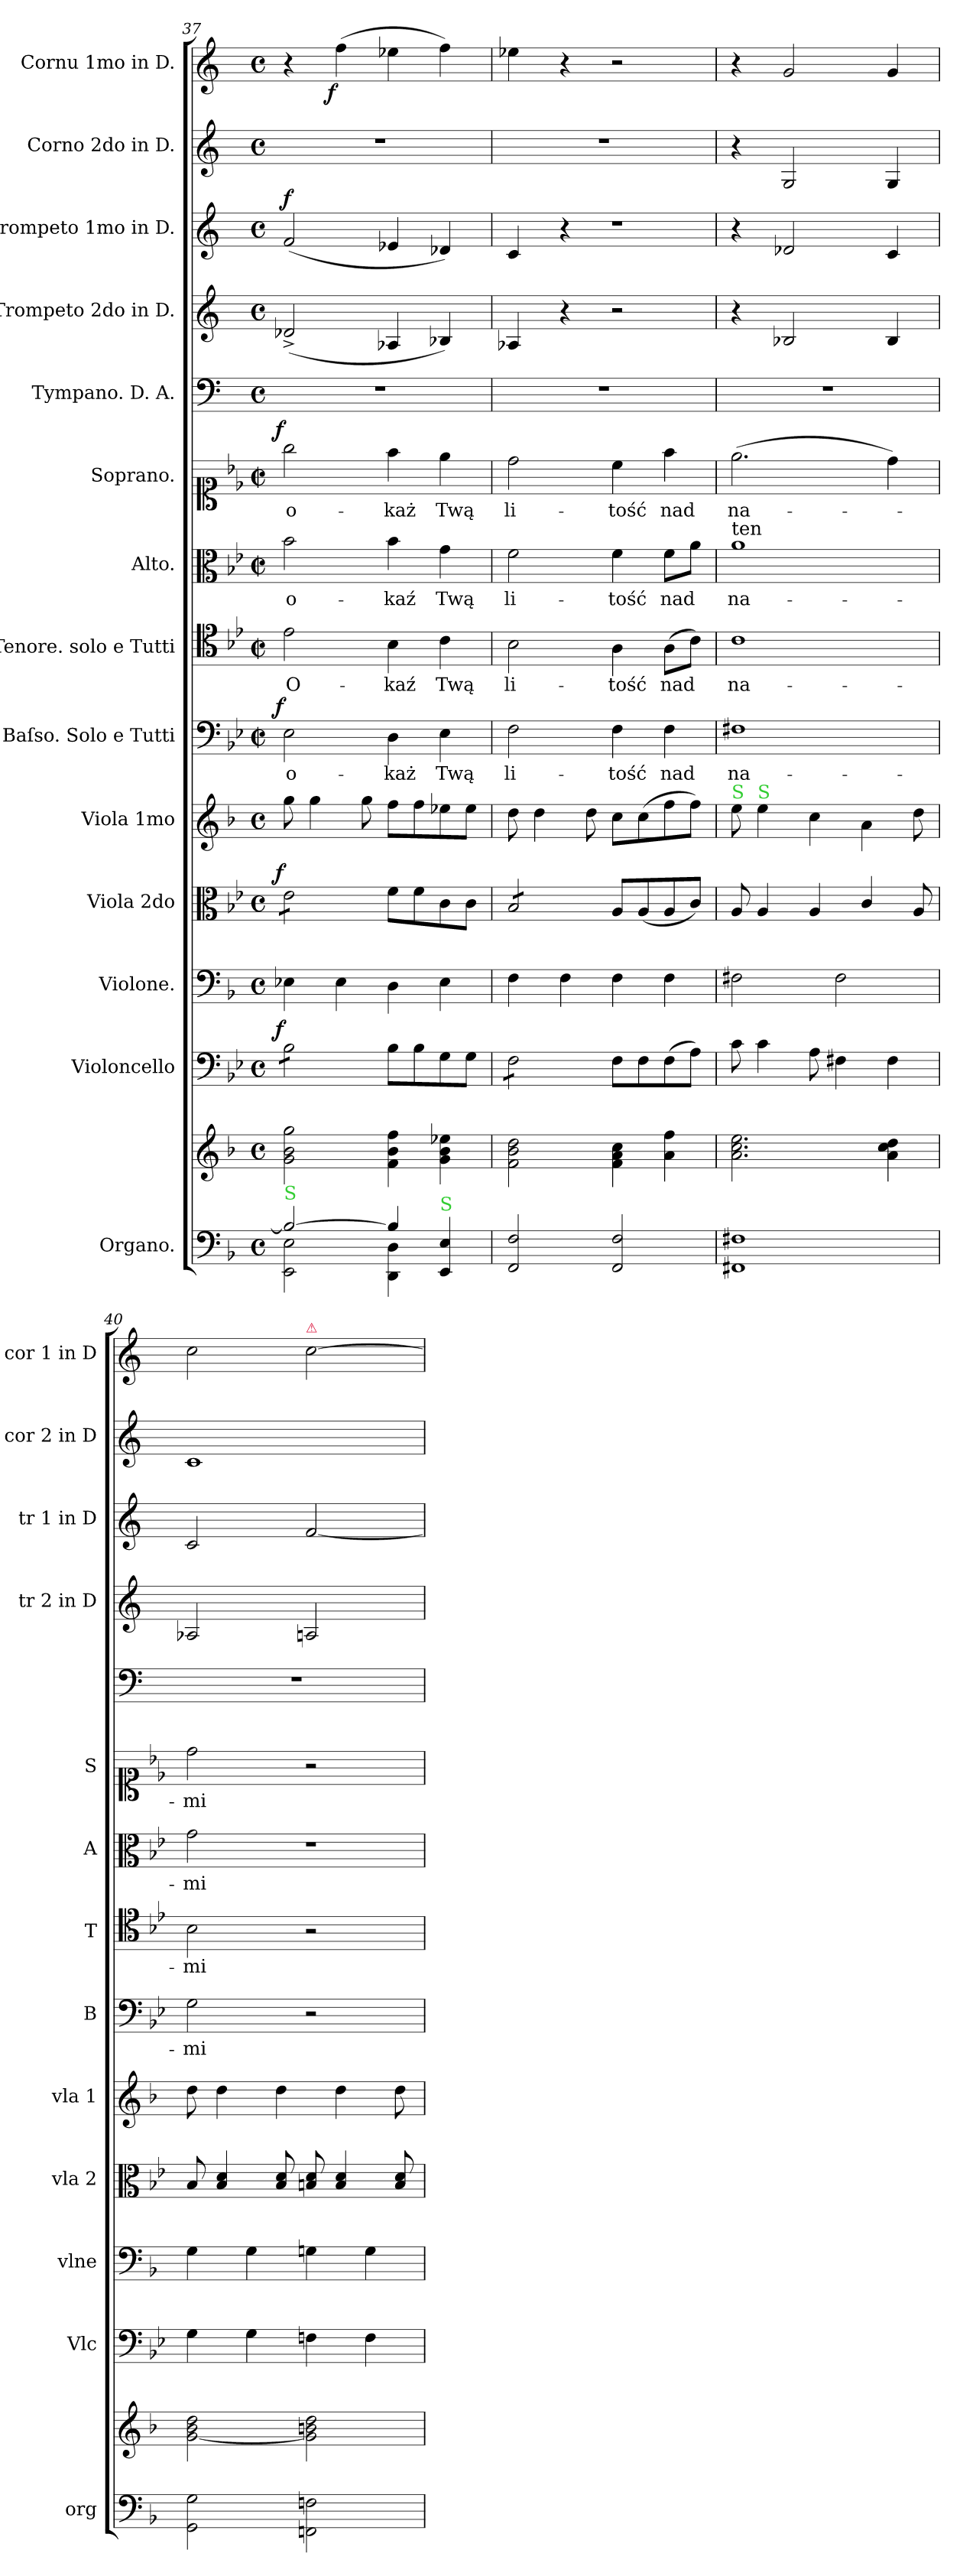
**kern	**kern	**kern	**dynam	**kern	**dynam	**kern	**dynam	**kern	**dynam	**kern	**text	**dynam	**kern	**text	**dynam	**kern	**text	**kern	**text	**dynam	**kern	**kern	**kern	**dynam	**kern	**kern	**dynam
*part14	*part14	*part13	*part13	*part12	*part12	*part11	*part11	*part10	*part10	*part9	*part9	*part9	*part8	*part8	*part8	*part7	*part7	*part6	*part6	*part6	*part5	*part4	*part3	*part3	*part2	*part1	*part1
*staff15	*staff14	*staff13	*staff13	*staff12	*staff12	*staff11	*staff11	*staff10	*staff10	*staff9	*staff9	*staff9	*staff8	*staff8	*staff8	*staff7	*staff7	*staff6	*staff6	*staff6	*staff5	*staff4	*staff3	*staff3	*staff2	*staff1	*staff1
*I"Organo.	*	*I"Violoncello	*	*I"Violone.	*	*I"Viola 2do	*	*I"Viola 1mo	*	*I"Baſso. Solo e Tutti	*	*	*I"Tenore. solo e Tutti	*	*	*I"Alto.	*	*I"Soprano.	*	*	*I"Tympano. D. A.	*I"Trompeto 2do in D.	*I"Trompeto 1mo in D.	*	*I"Corno 2do in D.	*I"Cornu 1mo in D.	*
*I'org	*	*I'Vlc	*	*I'vlne	*	*I'vla 2	*	*I'vla 1	*	*I'B	*	*	*I'T	*	*	*I'A	*	*I'S	*	*	*	*I'tr 2 in D	*I'tr 1 in D	*	*I'cor 2 in D	*I'cor 1 in D	*
*clefF4	*clefG2	*clefF4	*	*clefF4	*	*clefC3	*	*clefG2	*	*clefF4	*	*	*clefC4	*	*	*clefC3	*	*clefC1	*	*	*clefF4	*clefG2	*clefG2	*	*clefG2	*clefG2	*
*	*	*	*	*	*	*	*	*	*	*	*	*	*	*	*	*	*	*	*	*	*	*ITrd-1c-2	*ITrd-1c-2	*	*ITrd6c10	*ITrd6c10	*
*k[b-]	*k[b-]	*k[b-e-]	*	*k[b-]	*	*k[b-e-]	*	*k[b-]	*	*k[b-e-]	*	*	*k[b-e-]	*	*	*k[b-e-]	*	*k[b-e-]	*	*	*k[]	*k[f#c#]	*k[f#c#]	*	*k[f#c#]	*k[f#c#]	*
*M4/4	*M4/4	*M4/4	*	*M4/4	*	*M4/4	*	*M4/4	*	*M4/4	*	*	*M4/4	*	*	*M4/4	*	*M4/4	*	*	*M4/4	*M4/4	*M4/4	*	*M4/4	*M4/4	*
*met(c)	*met(c)	*met(c)	*	*met(c)	*	*met(c)	*	*met(c)	*	*met(c|)	*	*	*met(c|)	*	*	*met(c|)	*	*met(c|)	*	*	*met(c)	*met(c)	*met(c)	*	*met(c)	*met(c)	*
=37	=37	=37	=37	=37	=37	=37	=37	=37	=37	=37	=37	=37	=37	=37	=37	=37	=37	=37	=37	=37	=37	=37	=37	=37	=37	=37	=37
*^	*	*	*	*	*	*	*	*	*	*	*	*	*	*	*	*	*	*	*	*	*	*	*	*	*	*	*
!LO:TX:a:color=limegreen:t=S	!	!	!	!	!	!	!	!	!	!	!	!	!	!	!	!	!	!	!	!	!	!	!	!	!	!	!	!
!	!	!	!	!LO:DY:a:rj	!	!LO:DY:a	!	!LO:DY:a:rj	!	!LO:DY:a	!	!	!LO:DY:a:rj	!	!	!LO:DY:a	!	!	!	!	!LO:DY:a:rj	!	!	!	!LO:DY:a	!	!	!
*	*	*	*tremolo	*	*	*	*	*	*	*	*	*	*	*	*	*	*	*	*	*	*	*	*	*	*	*	*	*
*	*	*	*	*	*	*	*tremolo	*	*	*	*	*	*	*	*	*	*	*	*	*	*	*	*	*	*	*	*	*
2B-/_	2EE\ 2E\	2g\ 2b-\ 2gg\	8B-\L	f	4E-X\	fo	8e-\L	f	8gg\	for	2E-\	o-	f	2e-\	O-	fo	2b-\	o-	2gg\	o-	f	1r	(2e-X^>/	(2g/	f	1r	4r	.
.	.	.	8B-\	.	.	.	8e-\	.	4gg\	.	.	.	.	.	.	.	.	.	.	.	.	.	.	.	.	.	.	.
!	!	!	!	!	!	!	!	!	!	!	!	!	!	!	!	!	!	!	!	!	!	!	!	!	!	!	!	!LO:DY:rj
.	.	.	8B-\	.	4E-\	.	8e-\	.	.	.	.	.	.	.	.	.	.	.	.	.	.	.	.	.	.	.	(4g\	f
.	.	.	8B-\J	.	.	.	8e-\J	.	8gg\	.	.	.	.	.	.	.	.	.	.	.	.	.	.	.	.	.	.	.
*	*	*	*	*	*	*	*Xtremolo	*	*	*	*	*	*	*	*	*	*	*	*	*	*	*	*	*	*	*	*	*
*	*	*	*Xtremolo	*	*	*	*	*	*	*	*	*	*	*	*	*	*	*	*	*	*	*	*	*	*	*	*	*
4B-/]	4DD\ 4D\	4f\ 4b-\ 4ff\	8B-\L	.	4D\	.	8f\L	.	8ff\L	.	4D\	-każ	.	4B-\	-kaź	.	4b-\	-kaź	4ff\	-każ	.	.	4B-X/	4fn/	.	.	4fn\	.
.	.	.	8B-\	.	.	.	8f\	.	8ff\	.	.	.	.	.	.	.	.	.	.	.	.	.	.	.	.	.	.	.
!LO:TX:a:color=limegreen:t=S	!	!	!	!	!	!	!	!	!	!	!	!	!	!	!	!	!	!	!	!	!	!	!	!	!	!	!	!
4EE/ 4E/	4ryy	4g\ 4b-\ 4ee-X\	8G\	.	4E-\	.	8c\	.	8ee-X\	.	4E-\	Twą	.	4c\	Twą	.	4g\	Twą	4ee-\	Twą	.	.	4cn/)	4e-X/)	.	.	4g\)	.
.	.	.	8G\J	.	.	.	8c\J	.	8ee-\J	.	.	.	.	.	.	.	.	.	.	.	.	.	.	.	.	.	.	.
*v	*v	*	*	*	*	*	*	*	*	*	*	*	*	*	*	*	*	*	*	*	*	*	*	*	*	*	*	*
=38	=38	=38	=38	=38	=38	=38	=38	=38	=38	=38	=38	=38	=38	=38	=38	=38	=38	=38	=38	=38	=38	=38	=38	=38	=38	=38	=38
*	*	*tremolo	*	*	*	*	*	*	*	*	*	*	*	*	*	*	*	*	*	*	*	*	*	*	*	*	*
*	*	*	*	*	*	*tremolo	*	*	*	*	*	*	*	*	*	*	*	*	*	*	*	*	*	*	*	*	*
2FF/ 2F/	2f\ 2b-\ 2dd\	8F\L	.	4F\	.	8B-/L	.	8dd\	.	2F\	li-	.	2B-\	li-	.	2f\	li-	2dd\	li-	.	1r	4B-X/	4d/	.	1r	4fn\	.
.	.	8F\	.	.	.	8B-/	.	4dd\	.	.	.	.	.	.	.	.	.	.	.	.	.	.	.	.	.	.	.
.	.	8F\	.	4F\	.	8B-/	.	.	.	.	.	.	.	.	.	.	.	.	.	.	.	4r	4r	.	.	4r	.
.	.	8F\J	.	.	.	8B-/J	.	8dd\	.	.	.	.	.	.	.	.	.	.	.	.	.	.	.	.	.	.	.
*	*	*	*	*	*	*Xtremolo	*	*	*	*	*	*	*	*	*	*	*	*	*	*	*	*	*	*	*	*	*
*	*	*Xtremolo	*	*	*	*	*	*	*	*	*	*	*	*	*	*	*	*	*	*	*	*	*	*	*	*	*
!	!	!	!	!	!	!	!	!	!	!	!	!	!	!	!	!	!	!	!	!	!	!	!LO:N:vis=1	!	!	!	!
2FF/ 2F/	4f\ 4a\ 4cc\	8F\L	.	4F\	.	8A/L	.	8cc\L	.	4F\	-tość	.	4A\	-tość	.	4f\	-tość	4cc\	-tość	.	.	2r	2r	.	.	2r	.
.	.	8F\	.	.	.	(8A/	.	(8cc\	.	.	.	.	.	.	.	.	.	.	.	.	.	.	.	.	.	.	.
.	4a\ 4ff\	(8F\	.	4F\	.	8A/	.	8ff\	.	4F\	nad	.	(8A\L	nad	.	8f\L	nad	4ff\	nad	.	.	.	.	.	.	.	.
.	.	8A\J)	.	.	.	8c/J)	.	8ff\J)	.	.	.	.	8c\J)	.	.	8a\J	.	.	.	.	.	.	.	.	.	.	.
=39	=39	=39	=39	=39	=39	=39	=39	=39	=39	=39	=39	=39	=39	=39	=39	=39	=39	=39	=39	=39	=39	=39	=39	=39	=39	=39	=39
!	!	!	!	!	!	!	!	!	!	!	!	!	!	!	!	!LO:TX:a:t=ten	!	!	!	!	!	!	!	!	!	!	!
!	!	!	!	!	!	!	!	!LO:TX:a:color=limegreen:t=S	!	!	!	!	!	!	!	!	!	!	!	!	!	!	!	!	!	!	!
1FF#X 1F#X	2.a\ 2.cc\ 2.ee\	8c\	.	2F#X\	.	8A/	.	8ee\	.	1F#X	na-	.	1c	na-	.	1a	na-	(2.ee-\	na-	.	1r	4r	4r	.	4r	4r	.
!	!	!	!	!	!	!	!	!LO:TX:a:color=limegreen:t=S	!	!	!	!	!	!	!	!	!	!	!	!	!	!	!	!	!	!	!
.	.	4c\	.	.	.	4A/	.	4ee\	.	.	.	.	.	.	.	.	.	.	.	.	.	.	.	.	.	.	.
.	.	.	.	.	.	.	.	.	.	.	.	.	.	.	.	.	.	.	.	.	.	2cn/	2e-X/	.	2AA/	2A/	.
.	.	8A\	.	.	.	4A/	.	4cc\	.	.	.	.	.	.	.	.	.	.	.	.	.	.	.	.	.	.	.
.	.	4F#X\	.	2F#\	.	.	.	.	.	.	.	.	.	.	.	.	.	.	.	.	.	.	.	.	.	.	.
.	.	.	.	.	.	4c/	.	4a\	.	.	.	.	.	.	.	.	.	.	.	.	.	.	.	.	.	.	.
.	4a\ 4cc\ 4dd\	4F#\	.	.	.	.	.	.	.	.	.	.	.	.	.	.	.	4dd\)	.	.	.	4c/	4d/	.	4AA/	4A/	.
.	.	.	.	.	.	8A/	.	8dd\	.	.	.	.	.	.	.	.	.	.	.	.	.	.	.	.	.	.	.
=40	=40	=40	=40	=40	=40	=40	=40	=40	=40	=40	=40	=40	=40	=40	=40	=40	=40	=40	=40	=40	=40	=40	=40	=40	=40	=40	=40
2GG\ 2G\	[2g\ 2b-\ 2dd\	4G\	.	4G\	.	8B-/	.	8dd\	.	2G\	-mi	.	2B-\	-mi	.	2g\	-mi	2dd\	-mi	.	1r	2B-X/	2d/	.	1D	2d\	.
.	.	.	.	.	.	4B-/ 4d/	.	4dd\	.	.	.	.	.	.	.	.	.	.	.	.	.	.	.	.	.	.	.
.	.	4G\	.	4G\	.	.	.	.	.	.	.	.	.	.	.	.	.	.	.	.	.	.	.	.	.	.	.
.	.	.	.	.	.	8B-/ 8d/	.	4dd\	.	.	.	.	.	.	.	.	.	.	.	.	.	.	.	.	.	.	.
!	!	!	!	!	!	!	!	!	!	!	!	!	!	!	!	!	!	!	!	!	!	!	!	!	!	!LO:TX:a:color=crimson:t=⚠	!
!	!	!	!	!	!	!	!	!	!	!	!	!	!	!	!	!LO:N:vis=1	!	!	!	!	!	!	!	!	!	!	!
2FFn\ 2Fn\	2g]\ 2bn\ 2dd\	4Fn\	.	4Gn\	.	8Bn/ 8d/	.	.	.	2r	.	.	2r	.	.	2r	.	2r	.	.	.	2Bn/	[2g/	.	.	[2d\	.
.	.	.	.	.	.	4B/ 4d/	.	4dd\	.	.	.	.	.	.	.	.	.	.	.	.	.	.	.	.	.	.	.
.	.	4F\	.	4G\	.	.	.	.	.	.	.	.	.	.	.	.	.	.	.	.	.	.	.	.	.	.	.
.	.	.	.	.	.	8B/ 8d/	.	8dd\	.	.	.	.	.	.	.	.	.	.	.	.	.	.	.	.	.	.	.
=	=	=	=	=	=	=	=	=	=	=	=	=	=	=	=	=	=	=	=	=	=	=	=	=	=	=	=
*-	*-	*-	*-	*-	*-	*-	*-	*-	*-	*-	*-	*-	*-	*-	*-	*-	*-	*-	*-	*-	*-	*-	*-	*-	*-	*-	*-
